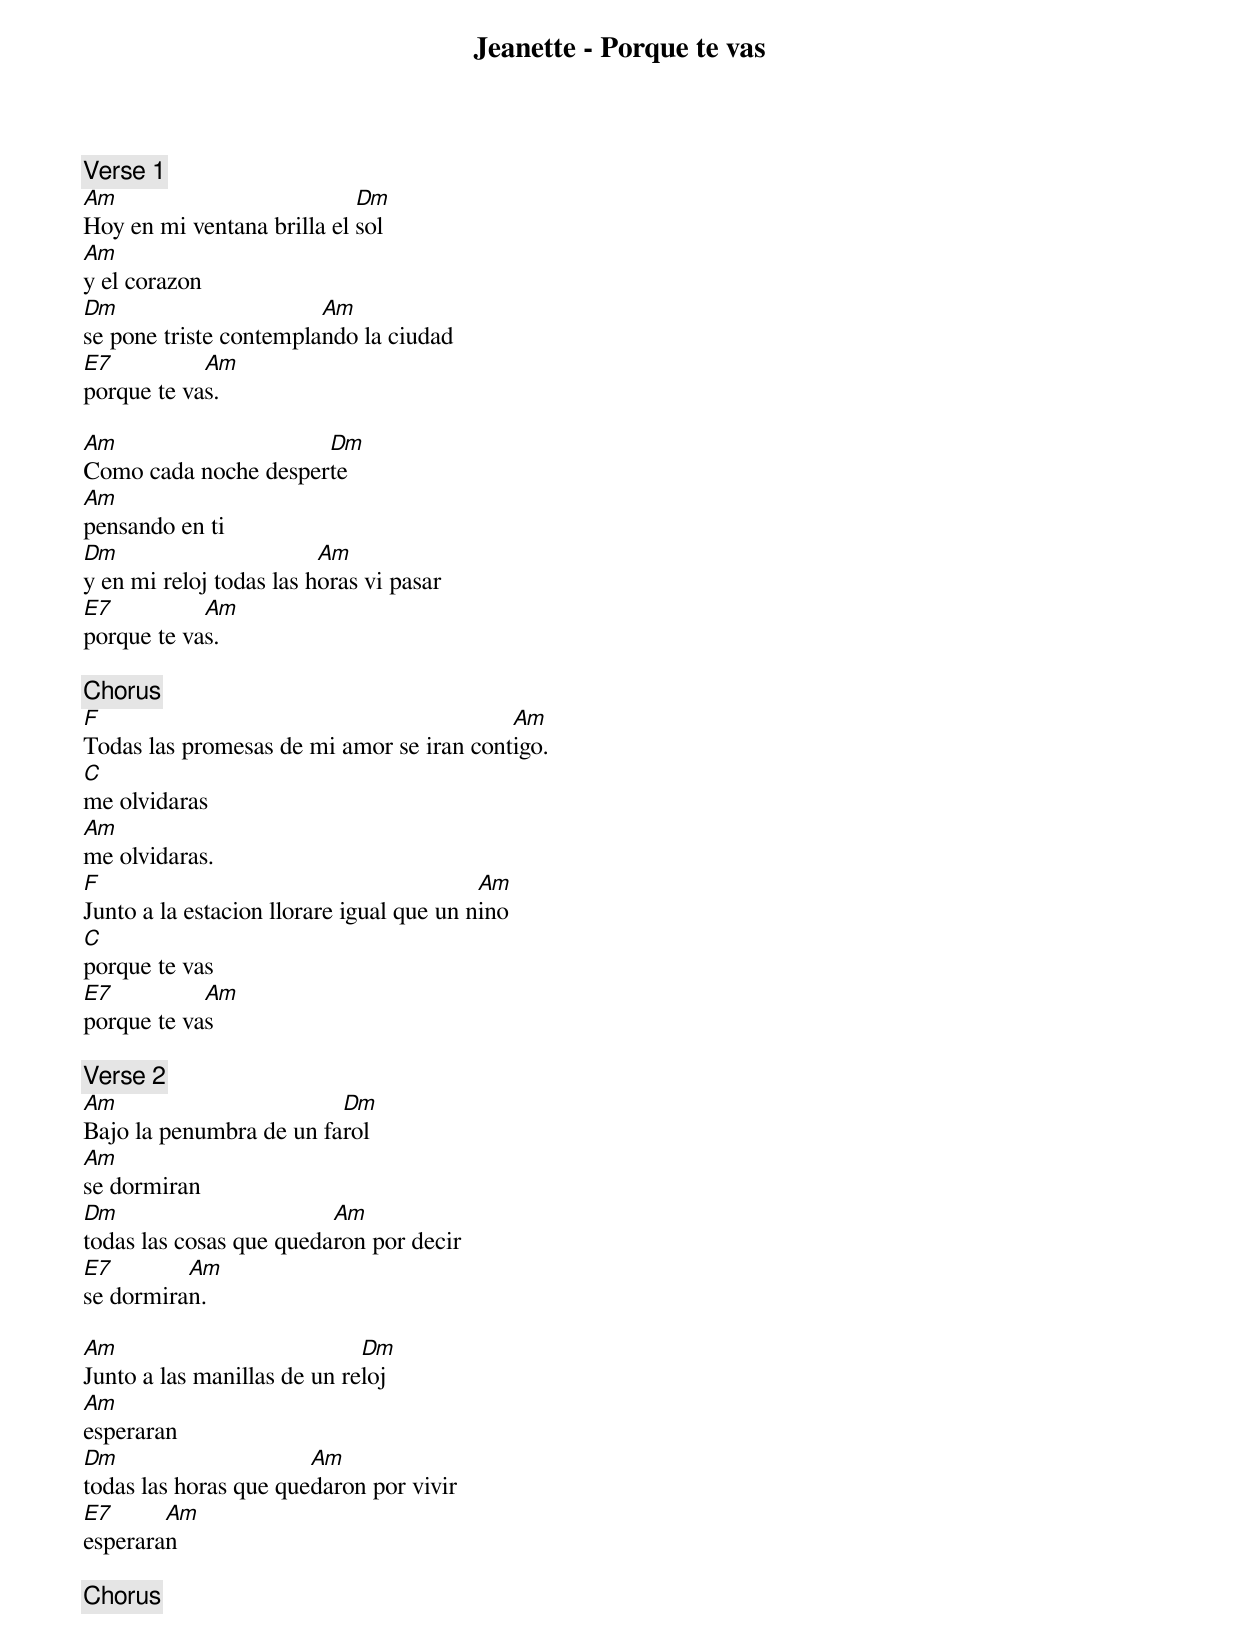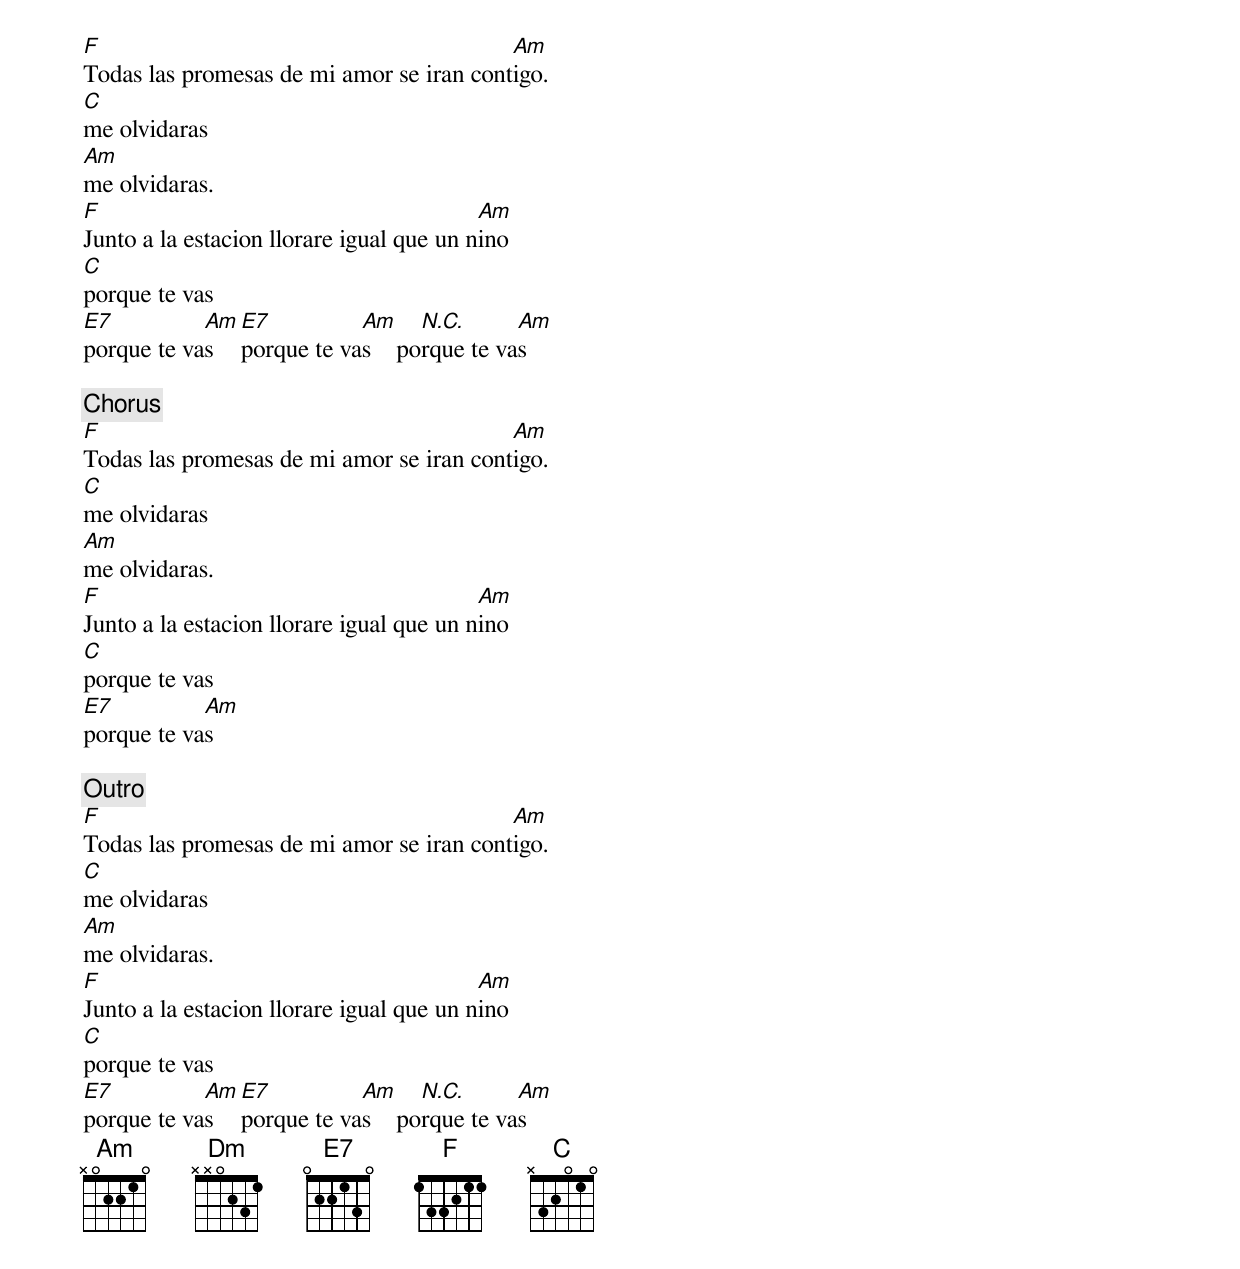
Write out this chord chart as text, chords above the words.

Jeanette - Porque te vas
[Verse 1]
Am                          Dm
Hoy en mi ventana brilla el sol
Am
y el corazon
Dm                      Am
se pone triste contemplando la ciudad
E7          Am
porque te vas.

Am                    Dm
Como cada noche desperte
Am
pensando en ti
Dm                       Am
y en mi reloj todas las horas vi pasar
E7          Am
porque te vas.

[Chorus]
F                                         Am
Todas las promesas de mi amor se iran contigo.
C
me olvidaras
Am
me olvidaras.
F                                         Am
Junto a la estacion llorare igual que un nino
C
porque te vas
E7          Am
porque te vas

[Verse 2]
Am                       Dm
Bajo la penumbra de un farol
Am
se dormiran
Dm                       Am
todas las cosas que quedaron por decir
E7        Am
se dormiran.

Am                           Dm
Junto a las manillas de un reloj
Am
esperaran
Dm                     Am
todas las horas que quedaron por vivir
E7      Am
esperaran

[Chorus]
F                                         Am
Todas las promesas de mi amor se iran contigo.
C
me olvidaras
Am
me olvidaras.
F                                         Am
Junto a la estacion llorare igual que un nino
C
porque te vas
E7          Am  E7          Am     N.C.      Am
porque te vas   porque te vas    porque te vas

[Chorus]
F                                         Am
Todas las promesas de mi amor se iran contigo.
C
me olvidaras
Am
me olvidaras.
F                                         Am
Junto a la estacion llorare igual que un nino
C
porque te vas
E7          Am
porque te vas

[Outro]
F                                         Am
Todas las promesas de mi amor se iran contigo.
C
me olvidaras
Am
me olvidaras.
F                                         Am
Junto a la estacion llorare igual que un nino
C
porque te vas
E7          Am  E7          Am     N.C.      Am
porque te vas   porque te vas    porque te vas
